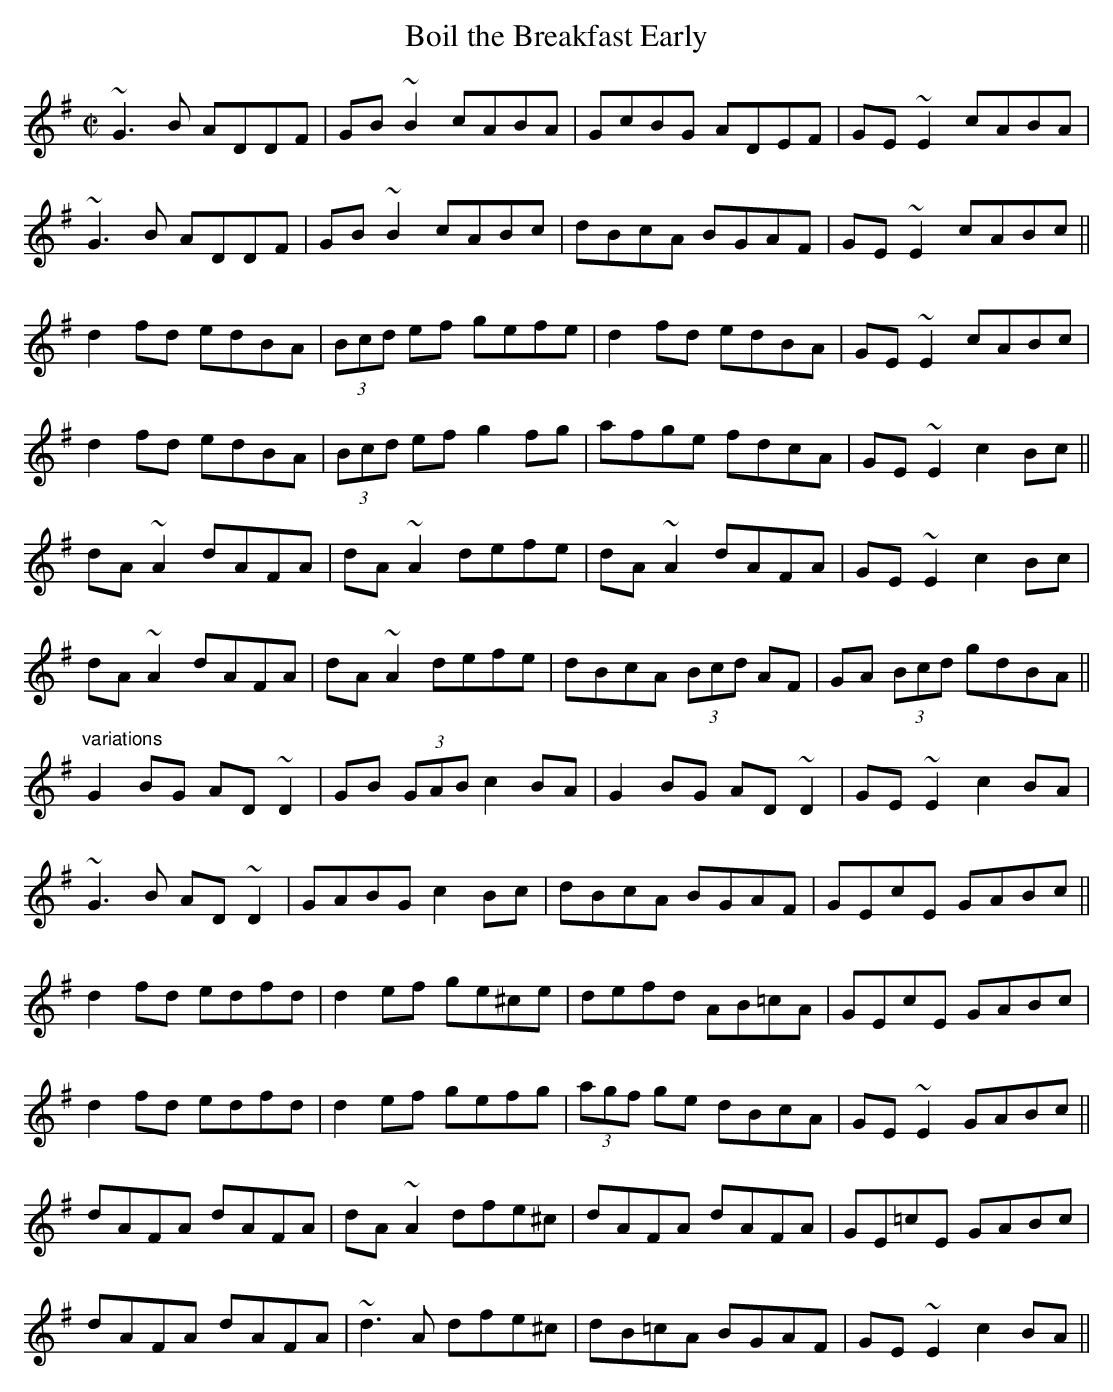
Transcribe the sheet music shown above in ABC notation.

X:1
T:Boil the Breakfast Early
M:C|
K:G
~G3B ADDF|GB~B2 cABA|GcBG ADEF|GE~E2 cABA|
~G3B ADDF|GB~B2 cABc|dBcA BGAF|GE~E2 cABc||
d2fd edBA|(3Bcd ef gefe|d2fd edBA|GE~E2 cABc|
d2fd edBA|(3Bcd ef g2fg|afge fdcA|GE~E2 c2Bc||
dA~A2 dAFA|dA~A2 defe|dA~A2 dAFA|GE~E2 c2Bc|
dA~A2 dAFA|dA~A2 defe|dBcA (3Bcd AF|GA (3Bcd gdBA||
"variations"
G2BG AD~D2|GB (3GAB c2BA|G2BG AD~D2|GE~E2 c2BA|
~G3B AD~D2|GABG c2Bc|dBcA BGAF|GEcE GABc||
d2fd edfd|d2ef ge^ce|defd AB=cA|GEcE GABc|
d2fd edfd|d2ef gefg|(3agf ge dBcA|GE~E2 GABc||
dAFA dAFA|dA~A2 dfe^c|dAFA dAFA|GE=cE GABc|
dAFA dAFA|~d3A dfe^c|dB=cA BGAF|GE~E2 c2BA||
